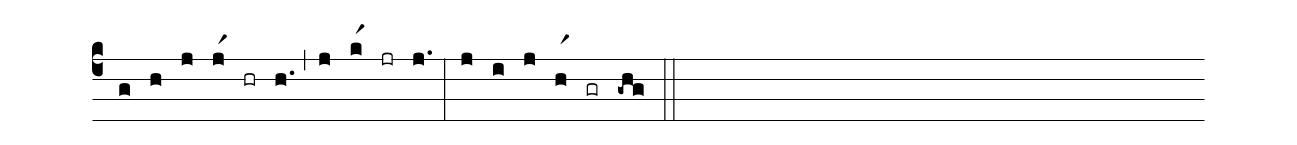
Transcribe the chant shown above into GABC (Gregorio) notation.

%%
(c4)
(g) (h)
(j) (jr1) (hr) (h.)  (,)
(j) (kr1) (jr) (j.) (:)
(j) (i) (j) (hr1) (gr) (-ghg) (::)
